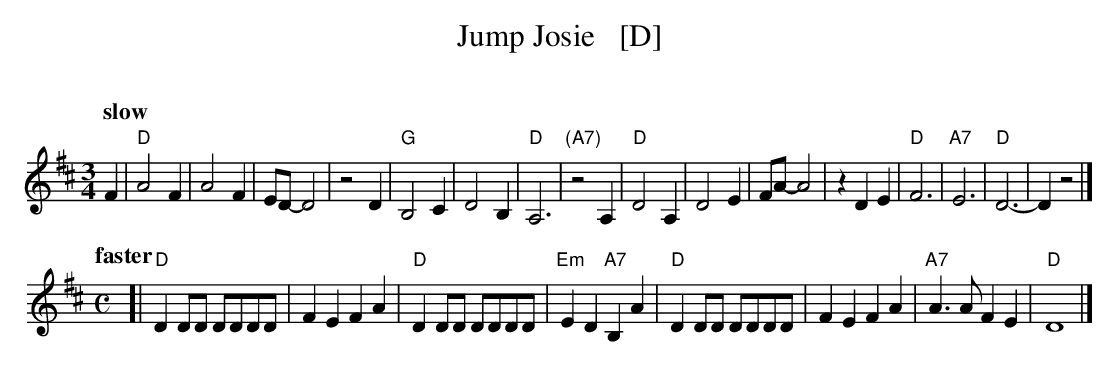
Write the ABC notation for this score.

X:1
T: Jump Josie   [D]
C:
M: 3/4
L: 1/8
K: D
Q: "slow"
F2 |\
"D"A4F2 | A4F2 | ED-D4 | z4D2 | "G"B,4C2 | D4B,2 | "D"A,6 | "(A7)"z4A,2 |\
"D"D4A,2 | D4E2 | FA-A4 | z2D2E2 | "D"F6 | "A7"E6 | "D"D6- | D2z4 |]
Q: "faster"
M: C
[|\
"D"D2DD DDDD | F2E2 F2A2 | "D"D2DD DDDD | "Em"E2D2 "A7"B,2A2 |\
"D"D2DD DDDD | F2E2 F2A2 | "A7"A3A F2E2 | "D"D8 |]
